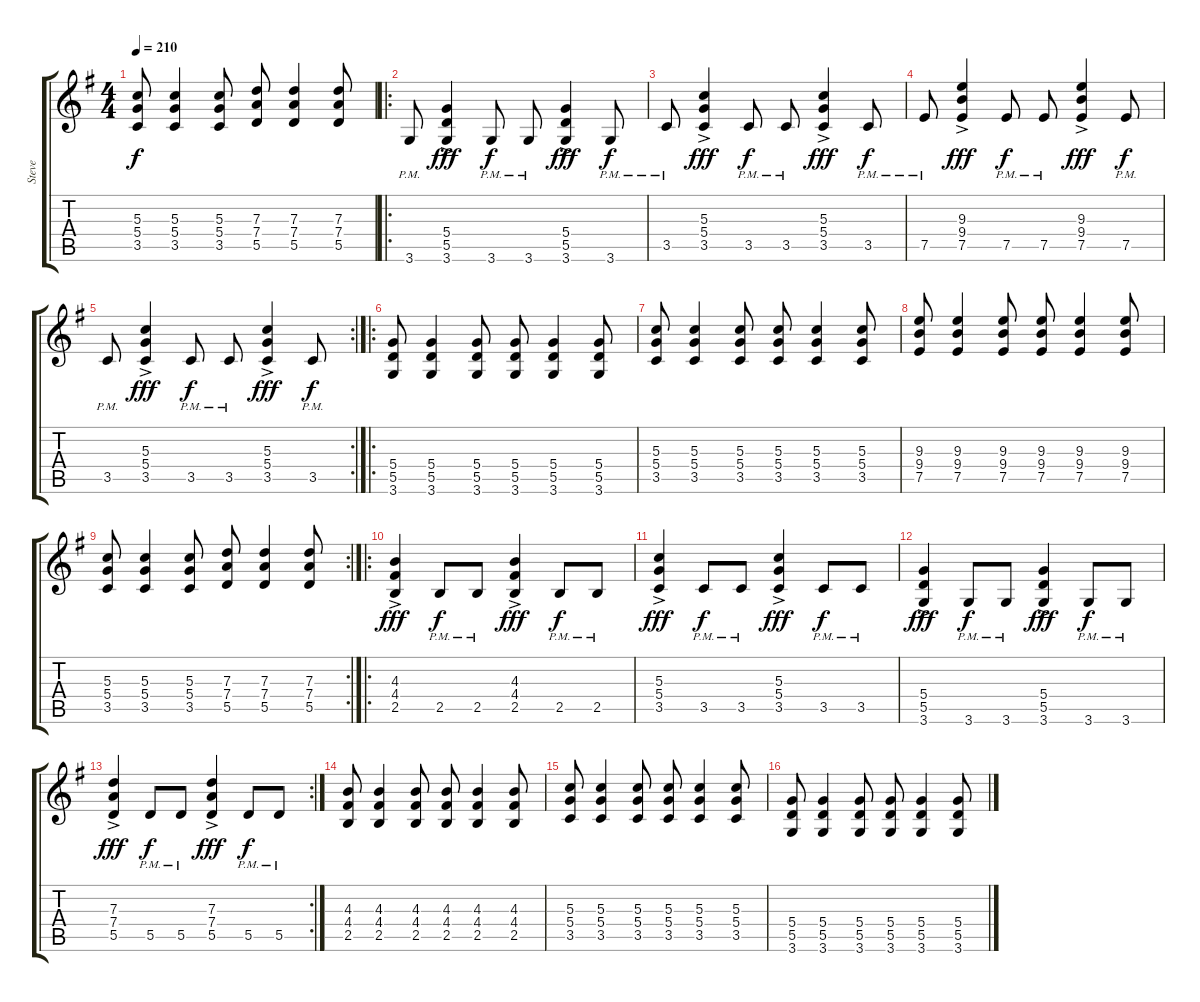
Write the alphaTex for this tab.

\track ("Steve" "Steve") {instrument distortionguitar}
\staff {score tabs}
\tuning (E4 B3 G3 D3 A2 E2) {hide}
\ts (4 4)
\tempo 210
\clef g2
\ks g
(5.3 5.4 3.5).8{dy f} (5.3 5.4 3.5).4 (5.3 5.4 3.5).8 (7.3 7.4 5.5).8 (7.3 7.4 5.5).4 (7.3 7.4 5.5).8 |
\ro
3.6{pm}.8 (5.4 5.5 3.6{ac}).4{dy fff} 3.6{pm}.8{dy f} 3.6{pm}.8 (5.4 5.5 3.6{ac}).4{dy fff} 3.6{pm}.8{dy f} |
3.5{pm}.8 (5.3 5.4{ac} 3.5).4{dy fff} 3.5{pm}.8{dy f} 3.5{pm}.8 (5.3 5.4{ac} 3.5).4{dy fff} 3.5{pm}.8{dy f} |
7.5{pm}.8 (9.3 9.4{ac} 7.5).4{dy fff} 7.5{pm}.8{dy f} 7.5{pm}.8 (9.3 9.4{ac} 7.5).4{dy fff} 7.5{pm}.8{dy f} |
\rc 2
3.5{pm}.8 (5.3 5.4{ac} 3.5).4{dy fff} 3.5{pm}.8{dy f} 3.5{pm}.8 (5.3 5.4{ac} 3.5).4{dy fff} 3.5{pm}.8{dy f} |
\ro
(5.4 5.5 3.6).8 (5.4 5.5 3.6).4 (5.4 5.5 3.6).8 (5.4 5.5 3.6).8 (5.4 5.5 3.6).4 (5.4 5.5 3.6).8 |
(5.3 5.4 3.5).8 (5.3 5.4 3.5).4 (5.3 5.4 3.5).8 (5.3 5.4 3.5).8 (5.3 5.4 3.5).4 (5.3 5.4 3.5).8 |
(9.3 9.4 7.5).8 (9.3 9.4 7.5).4 (9.3 9.4 7.5).8 (9.3 9.4 7.5).8 (9.3 9.4 7.5).4 (9.3 9.4 7.5).8 |
\rc 2
(5.3 5.4 3.5).8 (5.3 5.4 3.5).4 (5.3 5.4 3.5).8 (7.3 7.4 5.5).8 (7.3 7.4 5.5).4 (7.3 7.4 5.5).8 |
\ro
(4.3 4.4 2.5{ac}).4{dy fff} 2.5{pm}.8{dy f} 2.5{pm}.8 (4.3 4.4 2.5{ac}).4{dy fff} 2.5{pm}.8{dy f} 2.5{pm}.8 |
(5.3 5.4 3.5{ac}).4{dy fff} 3.5{pm}.8{dy f} 3.5{pm}.8 (5.3 5.4 3.5{ac}).4{dy fff} 3.5{pm}.8{dy f} 3.5{pm}.8 |
(5.4 5.5{ac} 3.6).4{dy fff} 3.6{pm}.8{dy f} 3.6{pm}.8 (5.4 5.5{ac} 3.6).4{dy fff} 3.6{pm}.8{dy f} 3.6{pm}.8 |
\rc 2
(7.3 7.4 5.5{ac}).4{dy fff} 5.5{pm}.8{dy f} 5.5{pm}.8 (7.3 7.4 5.5{ac}).4{dy fff} 5.5{pm}.8{dy f} 5.5{pm}.8 |
(4.3 4.4 2.5).8 (4.3 4.4 2.5).4 (4.3 4.4 2.5).8 (4.3 4.4 2.5).8 (4.3 4.4 2.5).4 (4.3 4.4 2.5).8 |
(5.3 5.4 3.5).8 (5.3 5.4 3.5).4 (5.3 5.4 3.5).8 (5.3 5.4 3.5).8 (5.3 5.4 3.5).4 (5.3 5.4 3.5).8 |
(5.4 5.5 3.6).8 (5.4 5.5 3.6).4 (5.4 5.5 3.6).8 (5.4 5.5 3.6).8 (5.4 5.5 3.6).4 (5.4 5.5 3.6).8
